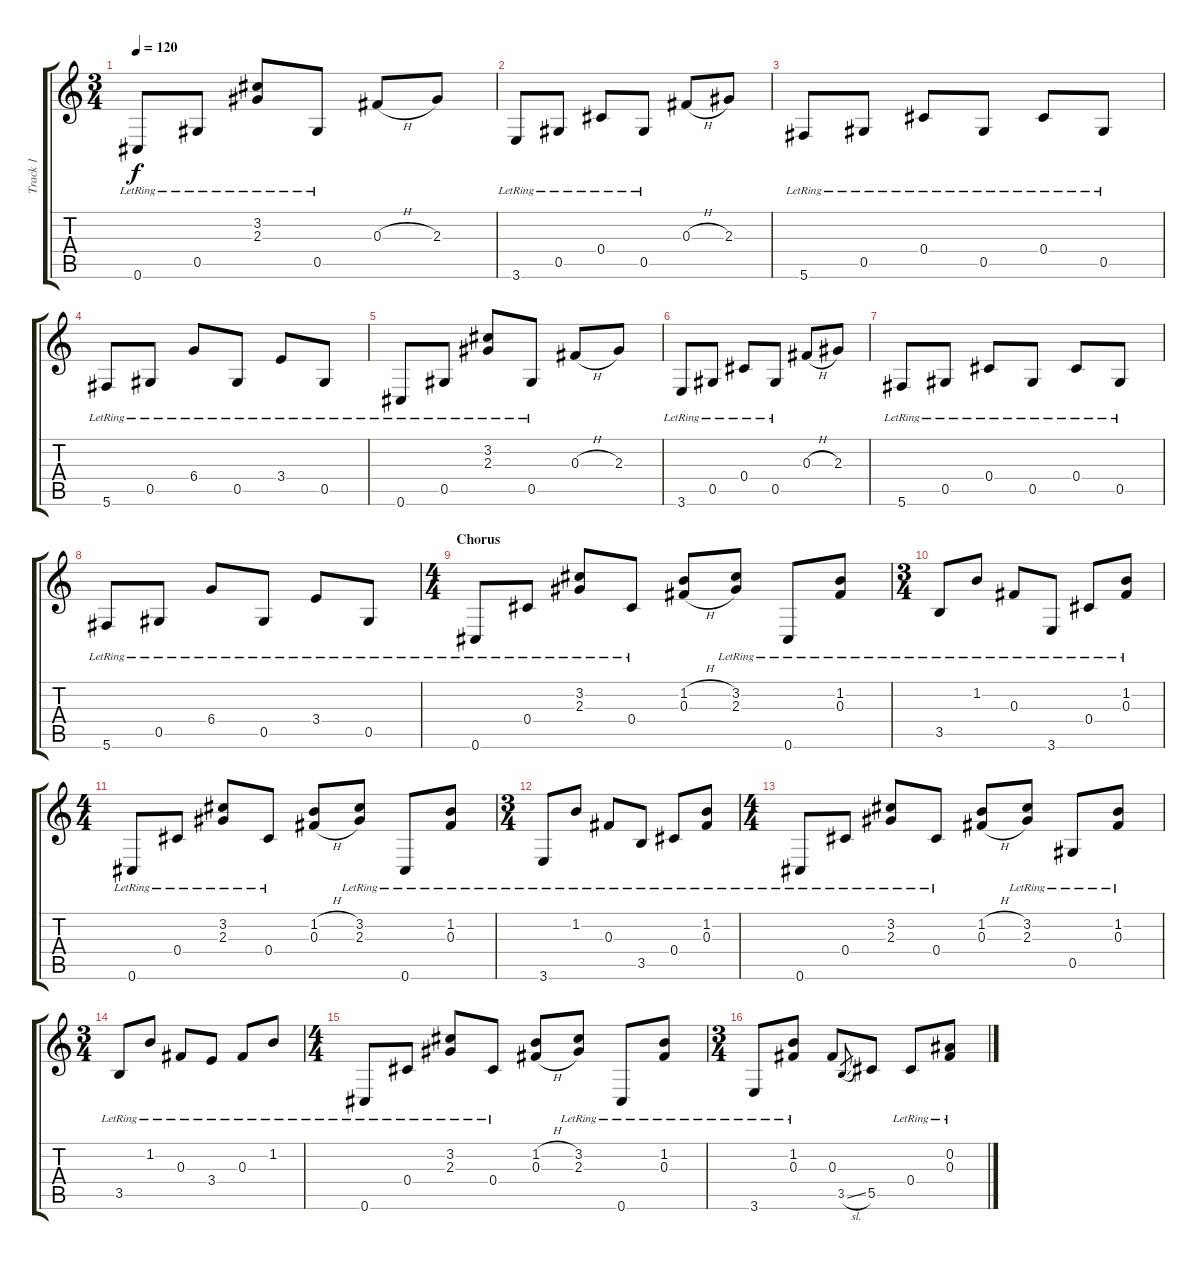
\track ("Track 1" "Track 1") {instrument acousticguitarsteel}
\staff {score tabs}
\tuning (Eb4 Bb3 Gb3 Db3 Ab2 Db2) {hide}
\ts (3 4)
\tempo 120
\clef g2
\ks c
0.6{lr}.8{dy f} 0.5{lr}.8 (3.2{lr} 2.3{lr}).8 0.5{lr}.8 0.3{h}.8 2.3.8 |
3.6{lr}.8 0.5{lr}.8 0.4{lr}.8 0.5{lr}.8 0.3{h}.8 2.3.8 |
5.6{lr}.8 0.5{lr}.8 0.4{lr}.8 0.5{lr}.8 0.4{lr}.8 0.5{lr}.8 |
5.6{lr}.8 0.5{lr}.8 6.4{lr}.8 0.5{lr}.8 3.4{lr}.8 0.5{lr}.8 |
0.6{lr}.8 0.5{lr}.8 (3.2{lr} 2.3{lr}).8 0.5{lr}.8 0.3{h}.8 2.3.8 |
3.6{lr}.8 0.5{lr}.8 0.4{lr}.8 0.5{lr}.8 0.3{h}.8 2.3.8 |
5.6{lr}.8 0.5{lr}.8 0.4{lr}.8 0.5{lr}.8 0.4{lr}.8 0.5{lr}.8 |
5.6{lr}.8 0.5{lr}.8 6.4{lr}.8 0.5{lr}.8 3.4{lr}.8 0.5{lr}.8 |
\ts (4 4)
\section ("" "Chorus")
0.6{lr}.8 0.4{lr}.8 (3.2{lr} 2.3{lr}).8 0.4{lr}.8 (1.2{h} 0.3{h}).8 (3.2{lr} 2.3{lr}).8 0.6{lr}.8 (1.2{lr} 0.3{lr}).8 |
\ts (3 4)
3.5{lr}.8 1.2{lr}.8 0.3{lr}.8 3.6{lr}.8 0.4{lr}.8 (1.2{lr} 0.3{lr}).8 |
\ts (4 4)
0.6{lr}.8 0.4{lr}.8 (3.2{lr} 2.3{lr}).8 0.4{lr}.8 (1.2{h} 0.3{h}).8 (3.2{lr} 2.3{lr}).8 0.6{lr}.8 (1.2{lr} 0.3{lr}).8 |
\ts (3 4)
3.6{lr}.8 1.2{lr}.8 0.3{lr}.8 3.5{lr}.8 0.4{lr}.8 (1.2{lr} 0.3{lr}).8 |
\ts (4 4)
0.6{lr}.8 0.4{lr}.8 (3.2{lr} 2.3{lr}).8 0.4{lr}.8 (1.2{h} 0.3{h}).8 (3.2{lr} 2.3{lr}).8 0.5{lr}.8 (1.2{lr} 0.3{lr}).8 |
\ts (3 4)
3.5{lr}.8 1.2{lr}.8 0.3{lr}.8 3.4{lr}.8 0.3{lr}.8 1.2{lr}.8 |
\ts (4 4)
0.6{lr}.8 0.4{lr}.8 (3.2{lr} 2.3{lr}).8 0.4{lr}.8 (1.2{h} 0.3{h}).8 (3.2{lr} 2.3{lr}).8 0.6{lr}.8 (1.2{lr} 0.3{lr}).8 |
\ts (3 4)
3.6{lr}.8 (1.2{lr} 0.3{lr}).8 0.3.8 3.5{sl}.8{gr} 5.5.8 0.4{lr}.8 (0.2{lr} 0.3{lr}).8
